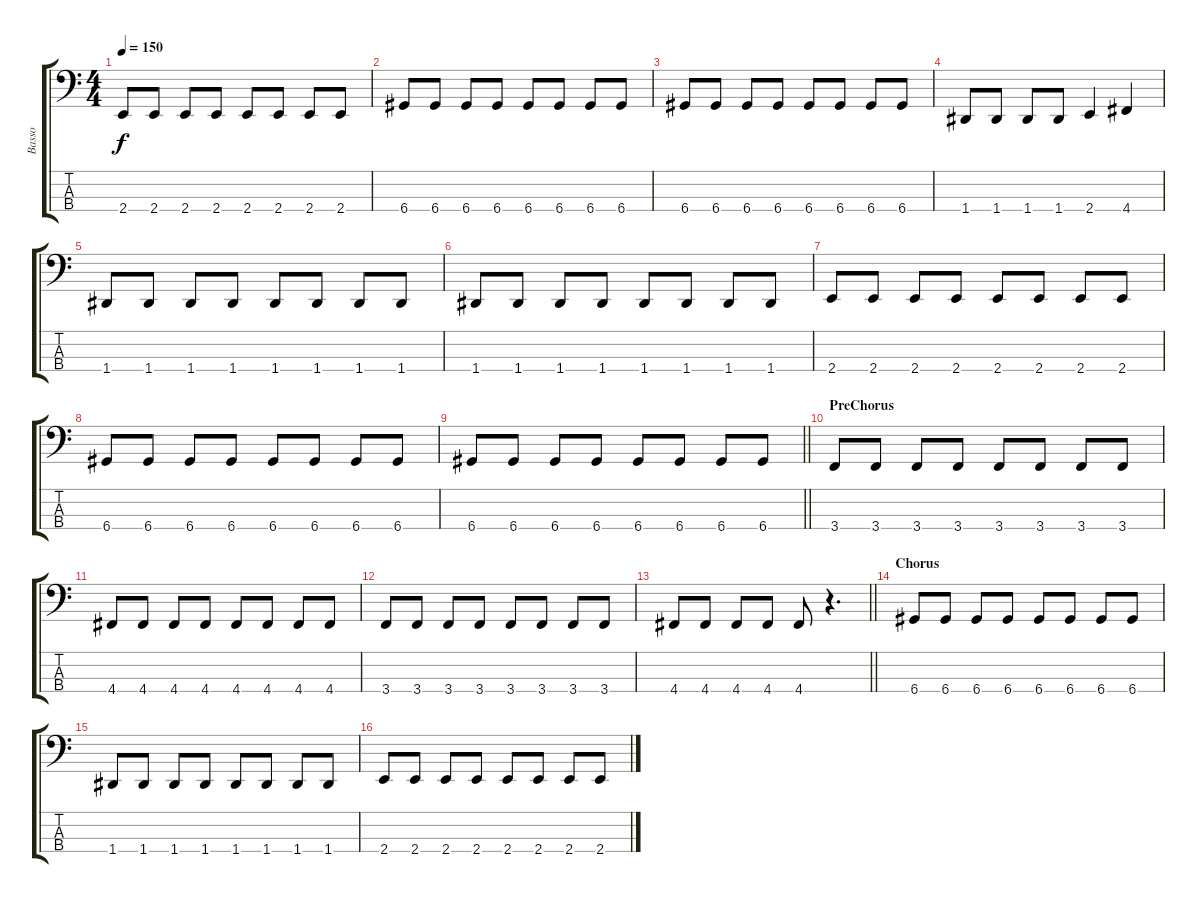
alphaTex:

\track ("Basso" "Basso") {instrument electricbassfinger}
\staff {score tabs}
\tuning (G2 D2 A1 D1) {hide}
\ts (4 4)
\tempo 150
\clef f4
\ks c
2.4.8{dy f} 2.4.8 2.4.8 2.4.8 2.4.8 2.4.8 2.4.8 2.4.8 |
6.4.8 6.4.8 6.4.8 6.4.8 6.4.8 6.4.8 6.4.8 6.4.8 |
6.4.8 6.4.8 6.4.8 6.4.8 6.4.8 6.4.8 6.4.8 6.4.8 |
1.4.8 1.4.8 1.4.8 1.4.8 2.4.4 4.4.4 |
1.4.8 1.4.8 1.4.8 1.4.8 1.4.8 1.4.8 1.4.8 1.4.8 |
1.4.8 1.4.8 1.4.8 1.4.8 1.4.8 1.4.8 1.4.8 1.4.8 |
2.4.8 2.4.8 2.4.8 2.4.8 2.4.8 2.4.8 2.4.8 2.4.8 |
6.4.8 6.4.8 6.4.8 6.4.8 6.4.8 6.4.8 6.4.8 6.4.8 |
\barLineRight lightlight
6.4.8 6.4.8 6.4.8 6.4.8 6.4.8 6.4.8 6.4.8 6.4.8 |
\section ("" "PreChorus")
3.4.8 3.4.8 3.4.8 3.4.8 3.4.8 3.4.8 3.4.8 3.4.8 |
4.4.8 4.4.8 4.4.8 4.4.8 4.4.8 4.4.8 4.4.8 4.4.8 |
3.4.8 3.4.8 3.4.8 3.4.8 3.4.8 3.4.8 3.4.8 3.4.8 |
\barLineRight lightlight
4.4.8 4.4.8 4.4.8 4.4.8 4.4.8 r.4{d} |
\section ("" "Chorus")
6.4.8 6.4.8 6.4.8 6.4.8 6.4.8 6.4.8 6.4.8 6.4.8 |
1.4.8 1.4.8 1.4.8 1.4.8 1.4.8 1.4.8 1.4.8 1.4.8 |
2.4.8 2.4.8 2.4.8 2.4.8 2.4.8 2.4.8 2.4.8 2.4.8
